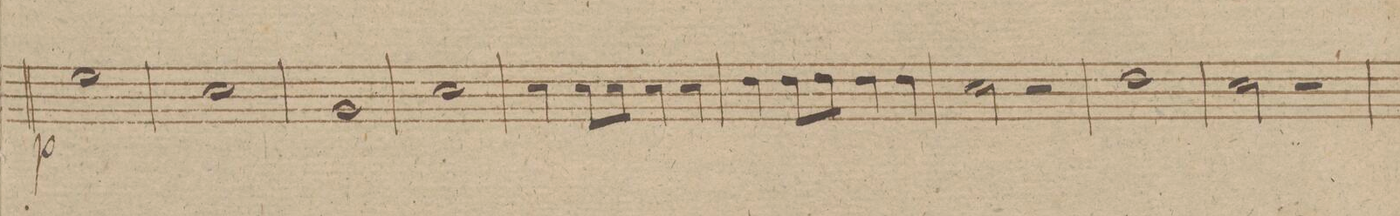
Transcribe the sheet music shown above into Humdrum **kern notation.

**kern	**dynam
*I"Clarino 1mo in E.	*
*clefG2	*
*k[f#c#g#d#]	*
*met(c)	*
*M4/4	*
1gg#\	p
=297	=297
1ee\	.
=298	=298
1b\	.
=299	=299
1ee\	.
=300	=300
4ee\	.
8ee\L	.
8ee\J	.
4ee\	.
4ee\	.
=301	=301
4ff#\	.
8ff#\L	.
8ff#\J	.
4ff#\	.
4ff#\	.
=302	=302
2ee\	.
2r	.
=303	=303
1ff#\	.
=304	=304
2ee\	.
2r	.
=305	=305
*-	*-
